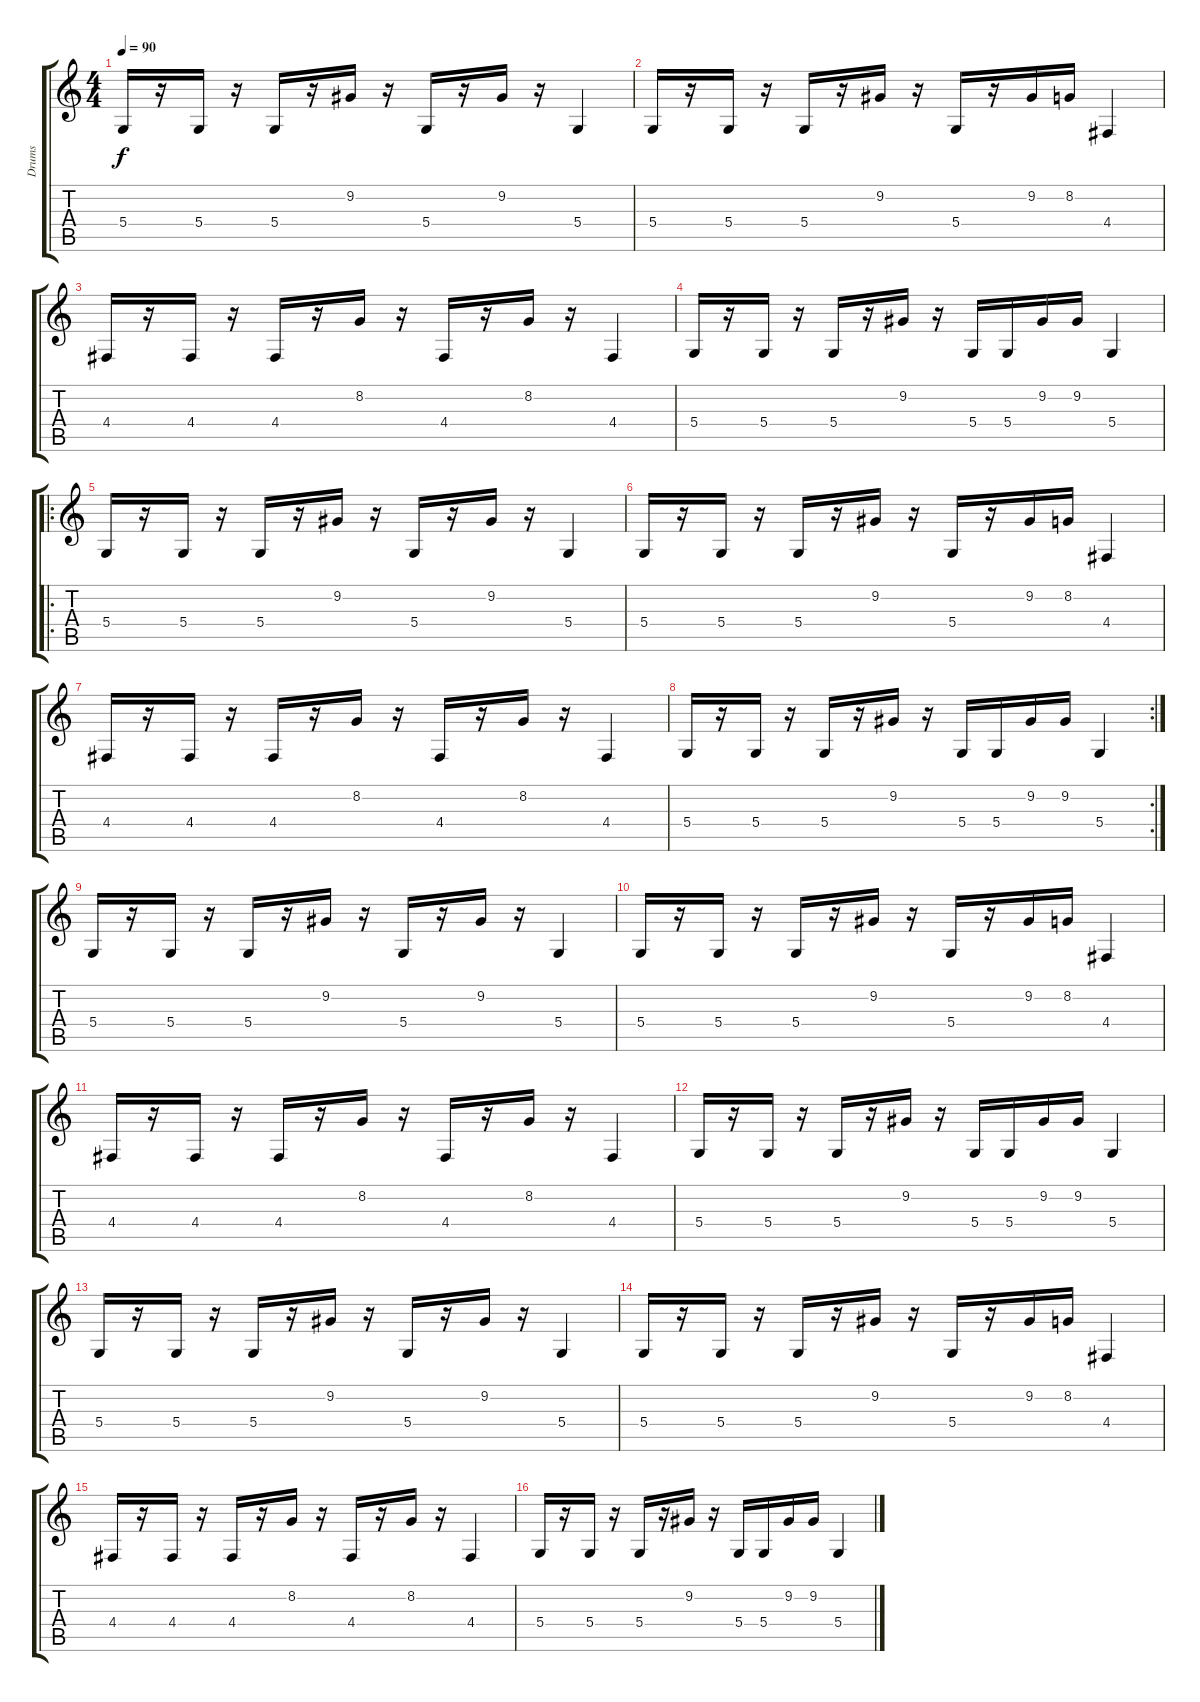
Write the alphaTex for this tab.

\track ("Drums" "Drums") {instrument melodictom}
\staff {score tabs}
\tuning (E4 B3 G3 D3 A2 E2) {hide}
\ts (4 4)
\tempo 90
\clef g2
\ks c
5.4.16{dy f} r.16 5.4.16 r.16 5.4.16 r.16 9.2.16 r.16 5.4.16 r.16 9.2.16 r.16 5.4.4 |
5.4.16 r.16 5.4.16 r.16 5.4.16 r.16 9.2.16 r.16 5.4.16 r.16 9.2.16 8.2.16 4.4.4 |
4.4.16 r.16 4.4.16 r.16 4.4.16 r.16 8.2.16 r.16 4.4.16 r.16 8.2.16 r.16 4.4.4 |
5.4.16 r.16 5.4.16 r.16 5.4.16 r.16 9.2.16 r.16 5.4.16 5.4.16 9.2.16 9.2.16 5.4.4 |
\ro
5.4.16 r.16 5.4.16 r.16 5.4.16 r.16 9.2.16 r.16 5.4.16 r.16 9.2.16 r.16 5.4.4 |
5.4.16 r.16 5.4.16 r.16 5.4.16 r.16 9.2.16 r.16 5.4.16 r.16 9.2.16 8.2.16 4.4.4 |
4.4.16 r.16 4.4.16 r.16 4.4.16 r.16 8.2.16 r.16 4.4.16 r.16 8.2.16 r.16 4.4.4 |
\rc 2
5.4.16 r.16 5.4.16 r.16 5.4.16 r.16 9.2.16 r.16 5.4.16 5.4.16 9.2.16 9.2.16 5.4.4 |
5.4.16 r.16 5.4.16 r.16 5.4.16 r.16 9.2.16 r.16 5.4.16 r.16 9.2.16 r.16 5.4.4 |
5.4.16 r.16 5.4.16 r.16 5.4.16 r.16 9.2.16 r.16 5.4.16 r.16 9.2.16 8.2.16 4.4.4 |
4.4.16 r.16 4.4.16 r.16 4.4.16 r.16 8.2.16 r.16 4.4.16 r.16 8.2.16 r.16 4.4.4 |
5.4.16 r.16 5.4.16 r.16 5.4.16 r.16 9.2.16 r.16 5.4.16 5.4.16 9.2.16 9.2.16 5.4.4 |
5.4.16 r.16 5.4.16 r.16 5.4.16 r.16 9.2.16 r.16 5.4.16 r.16 9.2.16 r.16 5.4.4 |
5.4.16 r.16 5.4.16 r.16 5.4.16 r.16 9.2.16 r.16 5.4.16 r.16 9.2.16 8.2.16 4.4.4 |
4.4.16 r.16 4.4.16 r.16 4.4.16 r.16 8.2.16 r.16 4.4.16 r.16 8.2.16 r.16 4.4.4 |
5.4.16 r.16 5.4.16 r.16 5.4.16 r.16 9.2.16 r.16 5.4.16 5.4.16 9.2.16 9.2.16 5.4.4
